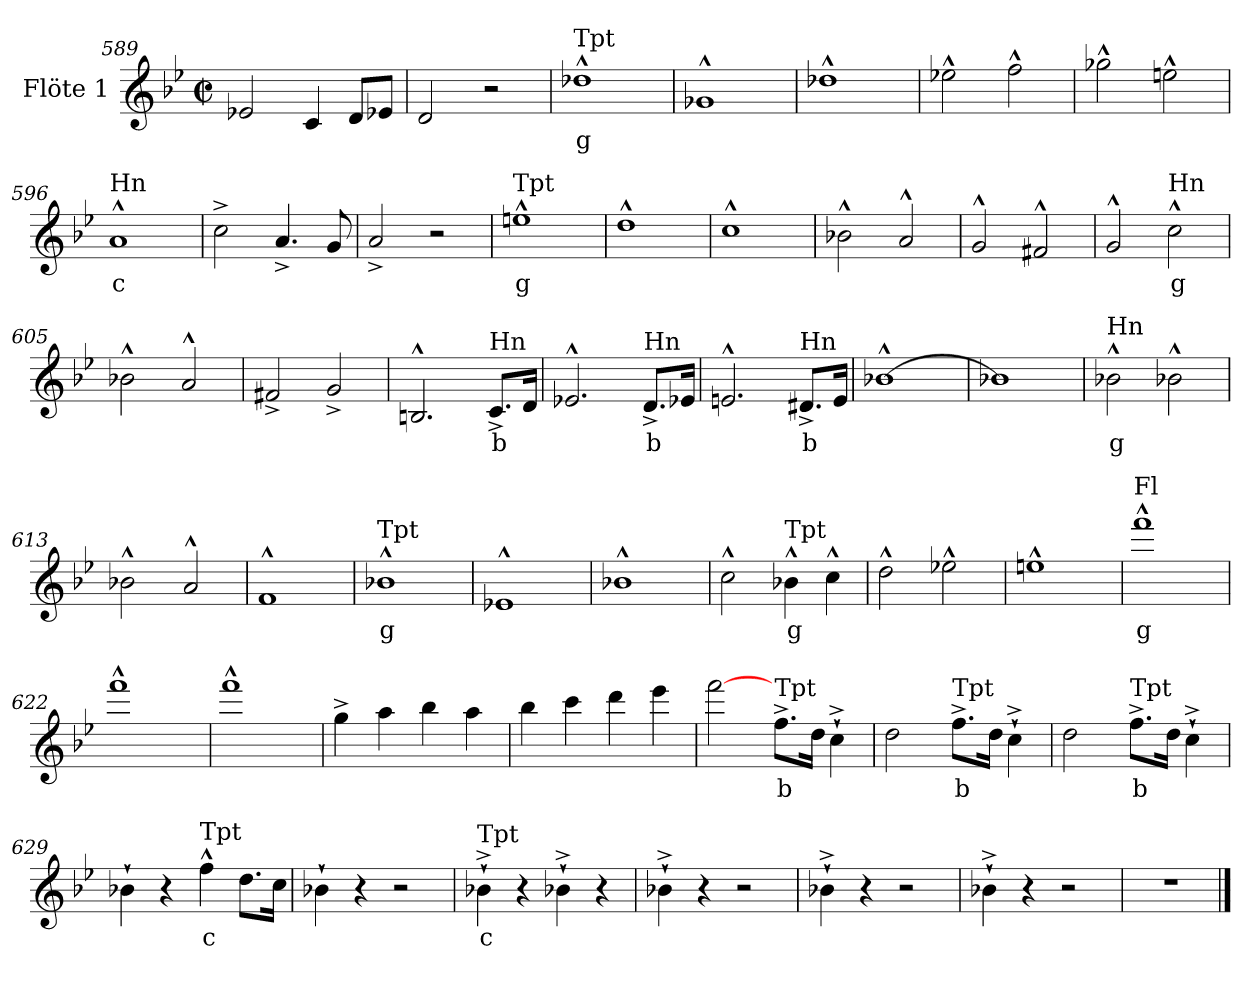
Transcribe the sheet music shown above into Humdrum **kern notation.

**kern	**text
*part1	*part1
*staff1	*staff1
*I"Flöte 1	*
*I'Fl. 1	*
*clefG2	*
*k[b-e-]	*
*M2/2	*
*met(c|)	*
=589	=589
2e-X	.
4c	.
8d/L	.
8e-X/J	.
=590	=590
2d	.
2r	.
=591	=591
!LO:TX:a:t=Tpt	!
!	!LO:LY:color=#FF0000
1dd-X^^	g
=592	=592
1g-X^^	.
=593	=593
1dd-X^^	.
=594	=594
2ee-X^^	.
2ff^^	.
=595	=595
2gg-X^^	.
2ee^^	.
=596	=596
!LO:TX:a:t=Hn	!
!	!LO:LY:color=#FF0000
1a^^	c
=597	=597
2cc^	.
4.a^	.
8g	.
=598	=598
2a^	.
2r	.
=599	=599
!LO:TX:a:t=Tpt	!
!	!LO:LY:color=#FF0000
1ee^^	g
=600	=600
1dd^^	.
=601	=601
1cc^^	.
=602	=602
2b-X^^	.
2a^^	.
=603	=603
2g^^	.
2f#X^^	.
=604	=604
2g^^	.
!LO:TX:a:t=Hn	!
!	!LO:LY:color=#FF0000
2cc^^	g
=605	=605
2b-X^^	.
2a^^	.
=606	=606
2f#X^	.
2g^	.
=607	=607
2.B^^	.
!LO:TX:a:t=Hn	!
!	!LO:LY:color=#FF0000
8.c^>/L	b
16d/Jk	.
=608	=608
2.e-X^^	.
!LO:TX:a:t=Hn	!
!	!LO:LY:color=#FF0000
8.d^>/L	b
16e-X/Jk	.
=609	=609
2.e^^	.
!LO:TX:a:t=Hn	!
!	!LO:LY:color=#FF0000
8.d#X^>/L	b
16e/Jk	.
=610	=610
[1b-X^^	.
=611	=611
1b-X]	.
=612	=612
!LO:TX:a:t=Hn	!
!	!LO:LY:color=#FF0000
2b-X^^	g
2b-X^^	.
=613	=613
2b-X^^	.
2a^^	.
=614	=614
1f^^	.
=615	=615
!LO:TX:a:t=Tpt	!
!	!LO:LY:color=#FF0000
1b-X^^	g
=616	=616
1e-X^^	.
=617	=617
1b-X^^	.
=618	=618
2cc^^	.
!LO:TX:a:t=Tpt	!
!	!LO:LY:color=#FF0000
4b-X^^	g
4cc^^	.
=619	=619
2dd^^	.
2ee-X^^	.
=620	=620
1ee^^	.
=621	=621
!LO:TX:a:t=Fl	!
!	!LO:LY:color=#FF0000
1fff^^	g
=622	=622
1fff^^	.
=623	=623
1fff^^	.
=624	=624
4gg^	.
4aa	.
4bb-	.
4aa	.
=625	=625
4bb-	.
4ccc	.
4ddd	.
4eee-	.
=626	=626
[2fff	.
!LO:TX:a:t=Tpt	!
!	!LO:LY:color=#FF0000
8.ff^\L	b
16dd\Jk	.
4cc`^	.
=627	=627
2dd	.
!LO:TX:a:t=Tpt	!
!	!LO:LY:color=#FF0000
8.ff^\L	b
16dd\Jk	.
4cc`^	.
=628	=628
2dd	.
!LO:TX:a:t=Tpt	!
!	!LO:LY:color=#FF0000
8.ff^\L	b
16dd\Jk	.
4cc`^	.
=629	=629
4b-X`	.
4r	.
!LO:TX:a:t=Tpt	!
!	!LO:LY:color=#FF0000
4ff^^	c
8.dd\L	.
16cc\Jk	.
=630	=630
4b-X`	.
4r	.
2r	.
=631	=631
!LO:TX:a:t=Tpt	!
!	!LO:LY:color=#FF0000
4b-X`^	c
4r	.
4b-X`^	.
4r	.
=632	=632
4b-X`^	.
4r	.
2r	.
=633	=633
4b-X`^	.
4r	.
2r	.
=634	=634
4b-X`^	.
4r	.
2r	.
=635	=635
1r	.
==	==
*-	*-
